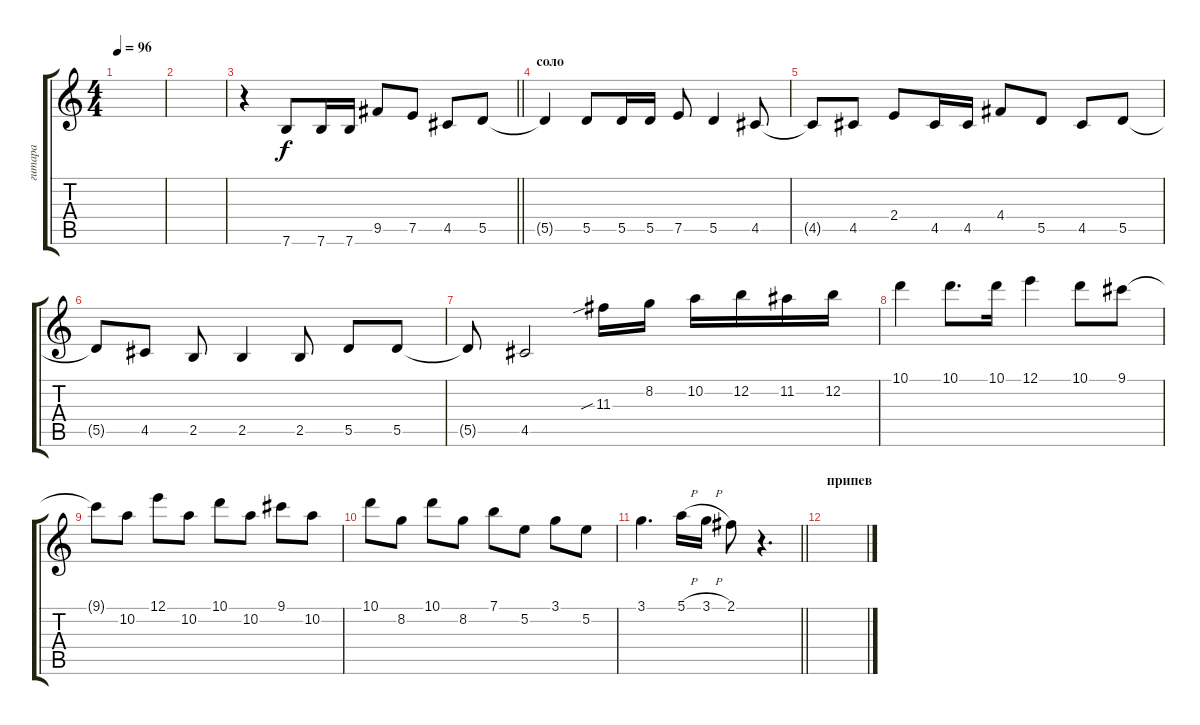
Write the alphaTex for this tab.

\track ("гитара" "гитара") {instrument electricguitarclean}
\staff {score tabs}
\tuning (E4 B3 G3 D3 A2 E2) {hide}
\ts (4 4)
\tempo 96
\clef g2
\ks c
|
|
\barLineRight lightlight
r.4 7.6.8 7.6.16 7.6.16 9.5.8 7.5.8 4.5.8 5.5.8 |
\section ("" "соло")
5.5{t}.4 5.5.8 5.5.16 5.5.16 7.5.8 5.5.4 4.5.8 |
4.5{t}.8 4.5.8 2.4.8 4.5.16 4.5.16 4.4.8 5.5.8 4.5.8 5.5.8 |
5.5{t}.8 4.5.8 2.5.8 2.5.4 2.5.8 5.5.8 5.5.8 |
5.5{t}.8 4.5.2 11.3{sib}.16{instrument overdrivenguitar} 8.2.16 10.2.16 12.2.16 11.2.16 12.2.16 |
10.1.4 10.1.8{d} 10.1.16 12.1.4 10.1.8 9.1.8 |
9.1{t}.8 10.2.8 12.1.8 10.2.8 10.1.8 10.2.8 9.1.8 10.2.8 |
10.1.8 8.2.8 10.1.8 8.2.8 7.1.8 5.2.8 3.1.8 5.2.8 |
\barLineRight lightlight
3.1.4{d} 5.1{h}.16 3.1{h}.16 2.1.8 r.4{d} |
\section ("" "припев")
